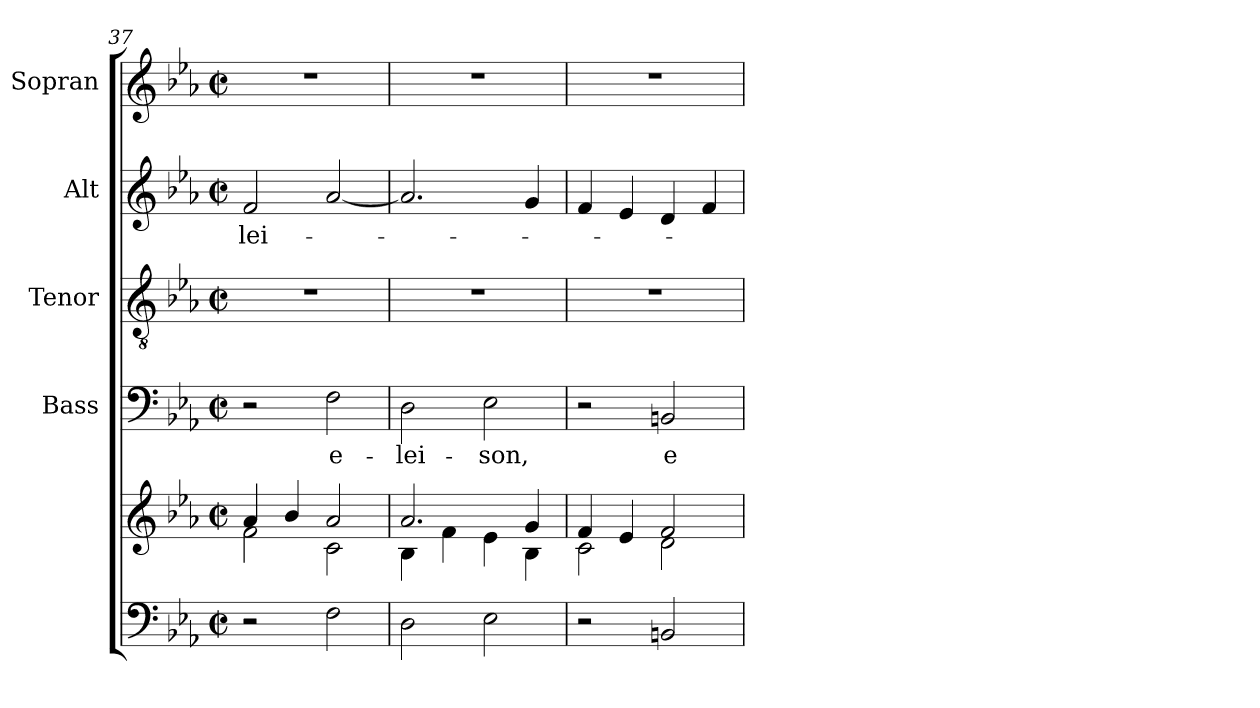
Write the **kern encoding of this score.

**kern	**kern	**kern	**text	**kern	**kern	**text	**kern
*part5	*part5	*part4	*part4	*part3	*part2	*part2	*part1
*staff6	*staff5	*staff4	*staff4	*staff3	*staff2	*staff2	*staff1
*	*	*I"Bass	*	*I"Tenor	*I"Alt	*	*I"Sopran
*	*	*I'B.	*	*I'T.	*I'A.	*	*I'S.
*clefF4	*clefG2	*clefF4	*	*clefGv2	*clefG2	*	*clefG2
*k[b-e-a-]	*k[b-e-a-]	*k[b-e-a-]	*	*k[b-e-a-]	*k[b-e-a-]	*	*k[b-e-a-]
*E-:	*E-:	*E-:	*	*E-:	*E-:	*	*E-:
*M2/2	*M2/2	*M2/2	*	*M2/2	*M2/2	*	*M2/2
*met(c|)	*met(c|)	*met(c|)	*	*met(c|)	*met(c|)	*	*met(c|)
=37	=37	=37	=37	=37	=37	=37	=37
*	*^	*	*	*	*	*	*
!	!	!	!	!	!	!	!LO:LY:b	!
2r	4a-/	2f\	2r	.	1r	2f/	-lei-	1r
.	4b-/	.	.	.	.	.	.	.
!	!	!	!	!LO:LY:b	!	!	!	!
2F\	2a-/	2c\	2F\	e-	.	[2a-/	.	.
=38	=38	=38	=38	=38	=38	=38	=38	=38
!	!	!	!	!LO:LY:b	!	!	!	!
2D\	2.a-/	4B-\	2D\	-lei-	1r	2.a-/]	.	1r
.	.	4f\	.	.	.	.	.	.
!	!	!	!	!LO:LY:b	!	!	!	!
2E-\	.	4e-\	2E-\	-son,	.	.	.	.
.	4g/	4B-\	.	.	.	4g/	.	.
!!LO:LB:g=z
=39	=39	=39	=39	=39	=39	=39	=39	=39
2r	4f/	2c\	2r	.	1r	4f/	.	1r
.	4e-/	.	.	.	.	4e-/	.	.
!	!	!	!	!LO:LY:b	!	!	!	!
2BBn/	2f/	2d\	2BBn/	e-	.	4d/	.	.
.	.	.	.	.	.	4f/	.	.
*	*v	*v	*	*	*	*	*	*
=	=	=	=	=	=	=	=
*-	*-	*-	*-	*-	*-	*-	*-
